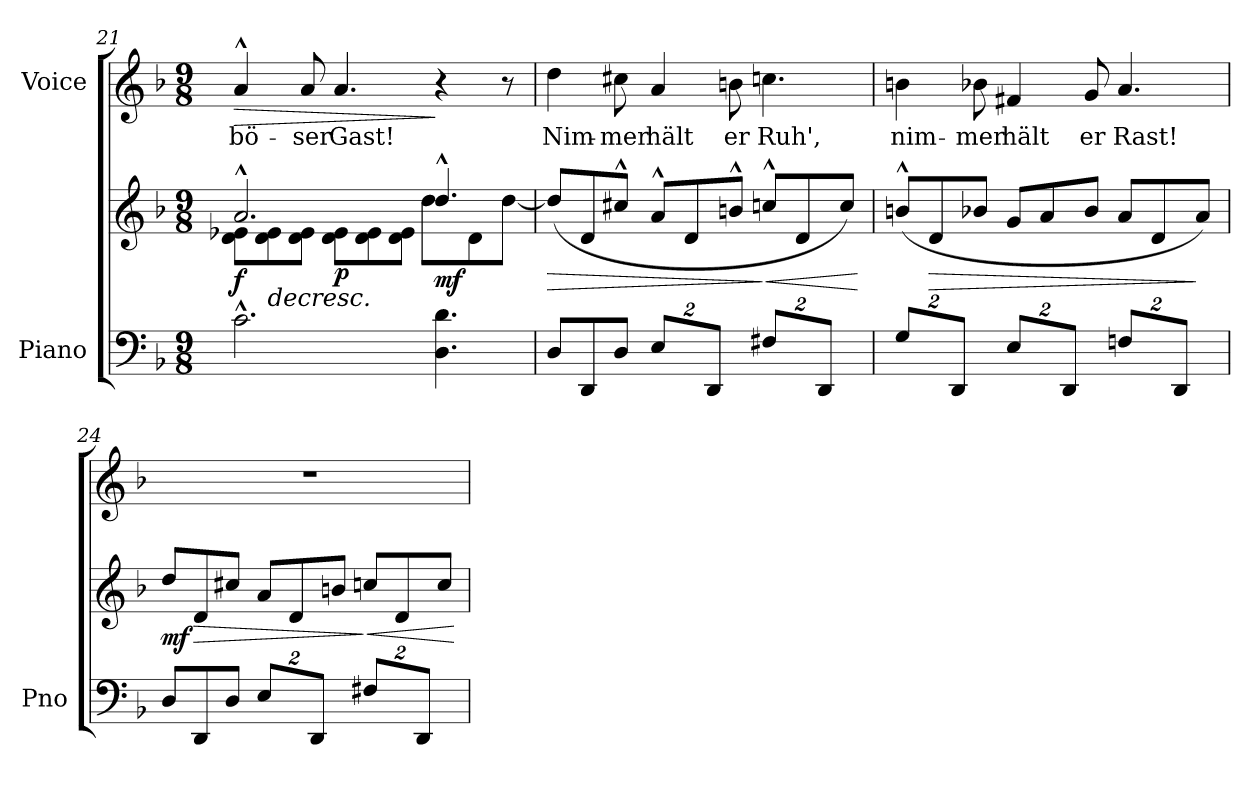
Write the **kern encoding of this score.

**kern	**kern	**dynam	**kern	**text	**dynam
*part2	*part2	*part2	*part1	*part1	*part1
*staff3	*staff2	*staff2/3	*staff1	*staff1	*staff1
*I"Piano	*	*	*I"Voice	*	*
*I'Pno	*	*	*	*	*
!!LO:LB:g=z
*clefF4	*clefG2	*	*clefG2	*	*
*k[b-]	*k[b-]	*	*k[b-]	*	*
*M9/8	*M9/8	*	*M9/8	*	*
=21	=21	=21	=21	=21	=21
*	*^	*	*	*	*
!	!	!	!LO:DY:b	!	!LO:LY:b	!LO:HP:b
2.c^^\	2.a^^/	8d\ 8e-X\L	f	4a^^/	bö-	>
!	!	!	!LO:HP:b	!	!	!
.	.	8d\ 8e-\	>	.	.	.
!	!	!	!	!	!LO:LY:b	!
.	.	8d\ 8e-\J	.	8a/	-ser	.
!	!	!	!LO:DY:b	!	!LO:LY:b	!
.	.	8d\ 8e-\L	p	4.a/	Gast!	.
.	.	8d\ 8e-\	]	.	.	.
.	.	8d\ 8e-\J	.	.	.	.
!	!	!	!LO:DY:b	!	!	!
4.D\ 4.d\	4.dd^^/	8dd\L	mf	4r	.	]
.	.	8d\	.	.	.	.
.	.	[>8dd\J	.	8r	.	.
=22	=22	=22	=22	=22	=22	=22
!	!	!	!LO:HP:b	!	!LO:LY:b	!
*	*v	*v	*	*	*	*
8D/L	(>8dd/L]	>	4dd\	Nim-	.
8DD/	8d/	.	.	.	.
!	!	!	!	!LO:LY:b	!
8D/J	8cc#X^^/J	.	8cc#X\	-mer	.
*Xbrackettup	*	*	*	*	*
!	!	!	!	!LO:LY:b	!
16%3E/L	8a^^/L	.	4a/	hält	.
.	8d/	.	.	.	.
16%3DD/J	.	.	.	.	.
!	!	!	!	!LO:LY:b	!
.	8bn^^/J	.	8bn\	er	.
!	!	!LO:HP:n=1:b	!	!LO:LY:b	!
16%3F#X/L	8ccn^^/L	] <	4.ccn\	Ruh',	.
.	8d/	.	.	.	.
16%3DD/J	.	.	.	.	.
.	8cc/J)	.	.	.	.
.	.	[	.	.	.
=23	=23	=23	=23	=23	=23
!	!	!	!	!LO:LY:b	!
16%3G/L	(>8bn^^/L	.	4bn\	nim-	.
!	!	!LO:HP:b	!	!	!
.	8d/	>	.	.	.
16%3DD/J	.	.	.	.	.
!	!	!	!	!LO:LY:b	!
.	8b-X/J	.	8b-X\	-mer	.
!	!	!	!	!LO:LY:b	!
16%3E/L	8g/L	.	4f#X/	hält	.
.	8a/	.	.	.	.
16%3DD/J	.	.	.	.	.
!	!	!	!	!LO:LY:b	!
.	8b-/J	.	8g/	er	.
!	!	!	!	!LO:LY:b	!
16%3Fn/L	8a/L	.	4.a/	Rast!	.
.	8d/	.	.	.	.
16%3DD/J	.	.	.	.	.
.	8a/J)	]	.	.	.
=24	=24	=24	=24	=24	=24
!	!	!LO:DY:b	!	!	!
8D/L	8dd/L	mf	8%9r	.	.
!	!	!LO:HP:b	!	!	!
8DD/	8d/	>	.	.	.
8D/J	8cc#X/J	.	.	.	.
16%3E/L	8a/L	.	.	.	.
.	8d/	.	.	.	.
16%3DD/J	.	.	.	.	.
.	8bn/J	.	.	.	.
!	!	!LO:HP:n=1:b	!	!	!
16%3F#X/L	8ccn/L	] <	.	.	.
.	8d/	.	.	.	.
16%3DD/J	.	.	.	.	.
.	8cc/J	.	.	.	.
.	.	[	.	.	.
=	=	=	=	=	=
*-	*-	*-	*-	*-	*-
